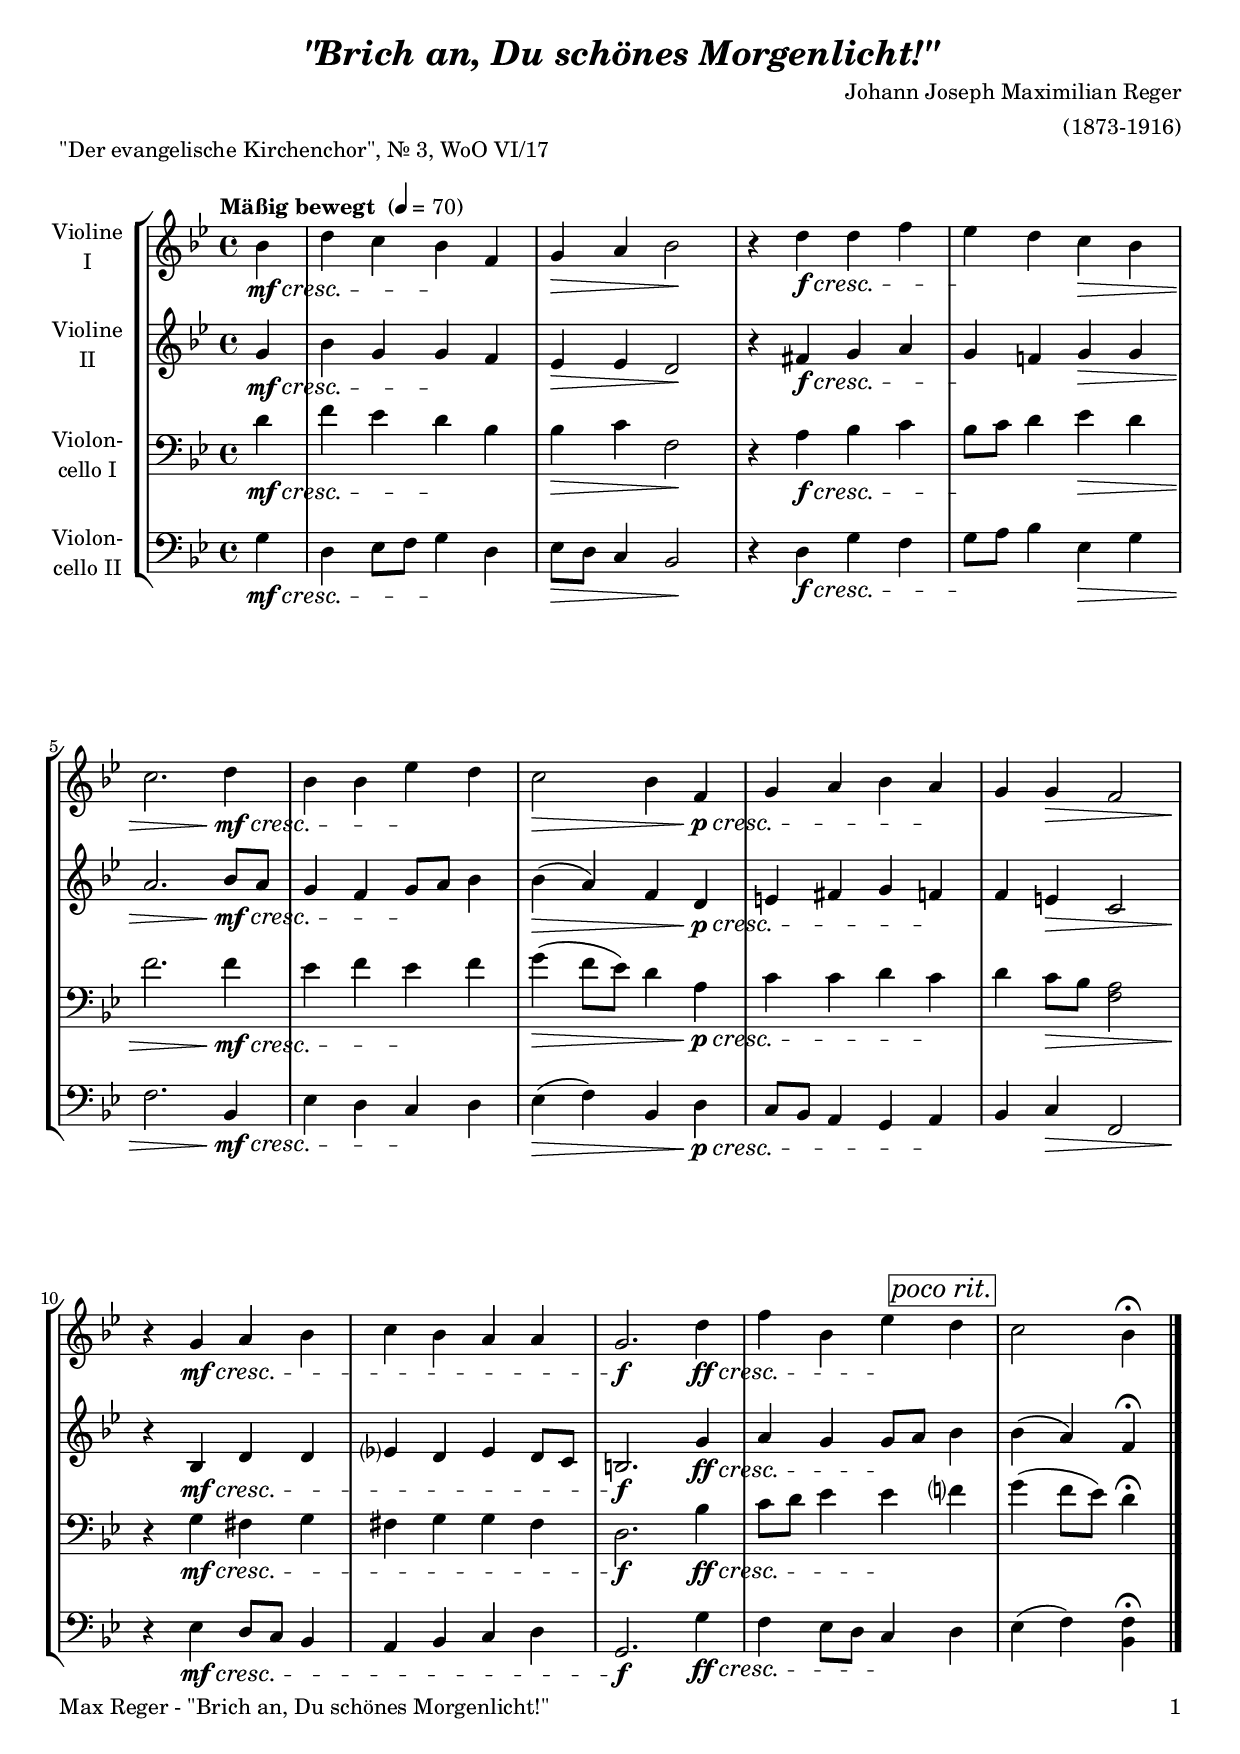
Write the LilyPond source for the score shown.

\version "2.24.4"
\include "deutsch.ly"
  
#(set-global-staff-size 19)

\header {
  title     = \markup \bold \italic "\"Brich an, Du schönes Morgenlicht!\""
  composer  = "Johann Joseph Maximilian Reger"
  arranger  = "(1873-1916)"
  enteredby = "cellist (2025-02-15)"
  piece     = "\"Der evangelische Kirchenchor\", Nr. 3, WoO VI/17"
}

voiceconsts = {
  \key b \major
  \time 4/4
  \clef "treble"
%  \numericTimeSignature
  \compressEmptyMeasures
% Set default beaming for all staves
%  \set Timing.beamExceptions = #'()
%  \set Timing.baseMoment     = #(ly:make-moment 1 4)
%  \set Timing.beatStructure  = #'(1 1 1)
  \tempo "Mäßig bewegt " 4=70
}

mivl = "violin"
miva = "viola"
mivc = "cello"

prit = \mark \markup \box \italic "poco rit."

va = \relative c'' {
  \voiceconsts

  \partial 4 b4\mf\cresc
  d c b\! f
  g\decr a b2\!
  r4 d\f\cresc d f

  es\! d c\decr b
  c2. d4\mf\cresc
  b b es\! d
  c2\decr b4 f\p\cresc

  g a b a\!
  g g\decr f2
  r4\! g\mf\cresc a b

  c b a a
  g2.\f d'4\ff\cresc
  f b, es\! \prit d
  \partial 2. c2 b4\fermata \bar "|."
}

vb = \relative c'' {
  \voiceconsts

  \partial 4 g4\mf\cresc
  b g g\! f
  es\decr es d2\!
  r4 fis\f\cresc g a

  g\! f! g\decr g
  a2. b8\mf\cresc a
  g4 f g8\! a b4
  b(\decr a) f4 d\p\cresc

  e fis g f\!
  f e\decr c2
  r4\! b\mf\cresc d d

  es? d es d8 c
  h2.\f g'4\ff\cresc
  a g g8\! a \prit b4
  \partial 2. b( a) f\fermata \bar "|."
}

vc = \relative c' {
  \voiceconsts
  \clef "bass"
  
  \partial 4 d4\mf\cresc
  f es d\! b
  b\decr c f,2\!
  r4 a\f\cresc b c

  b8\! c d4 es\decr d
  f2. f4\mf\cresc
  es f es\! f
  g(\decr f8 es) d4 a\p\cresc

  c c d c\!
  d c8\decr b <f a>2
  r4\! g\mf\cresc fis g

  fis g g fis
  d2.\f b'4\ff\cresc
  c8 d es4 es\! \prit f?
  \partial 2. g( f8 es) d4\fermata \bar "|."
}

vd = \relative c' {
  \voiceconsts
  \clef "bass"
  
  \partial 4 g4\mf\cresc
  d es8 f g4\! d
  es8\decr d c4 b2\!
  r4 d\f\cresc g f

  g8\! a b4 es,\decr g
  f2. b,4\mf\cresc
  es d c\! d
  es(\decr f) b, d\p\cresc

  c8 b a4 g a\!
  b c\decr f,2
  r4\! es'\mf\cresc d8 c b4

  a b c d
  g,2.\f g'4\ff\cresc
  f es8 d c4\! \prit d
  \partial 2. es( f) <b, f'>\fermata \bar "|."
}


music = \new StaffGroup <<
      \new Staff {
	\set Staff.midiInstrument = \mivl
	\set Staff.instrumentName = \markup \center-column { "Violine" "I" }
	\transpose b b { \va }
      }

      \new Staff {
	\set Staff.midiInstrument = \mivl
	\set Staff.instrumentName = \markup \center-column { "Violine" "II" }
	\transpose b b { \vb }
      }

      \new Staff {
	\set Staff.midiInstrument = \mivc
	\set Staff.instrumentName = \markup \center-column { "Violon-" "cello I" }
	\transpose b b { \vc }
      }

      \new Staff {
	\set Staff.midiInstrument = \mivc
	\set Staff.instrumentName = \markup \center-column { "Violon-" "cello II" }
	\transpose b b { \vd }
      }
>>

\book {
  \paper {
    print-page-number = ##t
    print-first-page-number = ##t
    ragged-last-bottom = ##f
    oddHeaderMarkup = \markup \null
    evenHeaderMarkup = \markup \null
    oddFooterMarkup = \markup {
      \fill-line {
        \if \should-print-page-number
        "Max Reger - \"Brich an, Du schönes Morgenlicht!\"" \fromproperty #'page:page-number-string
      }
    }
    evenFooterMarkup = \oddFooterMarkup
  } \score {
    \music
    \layout {}
  }

  \score {
    \unfoldRepeats \music

    \midi {
      \context {
        \Score
      }
    }
  }
}
